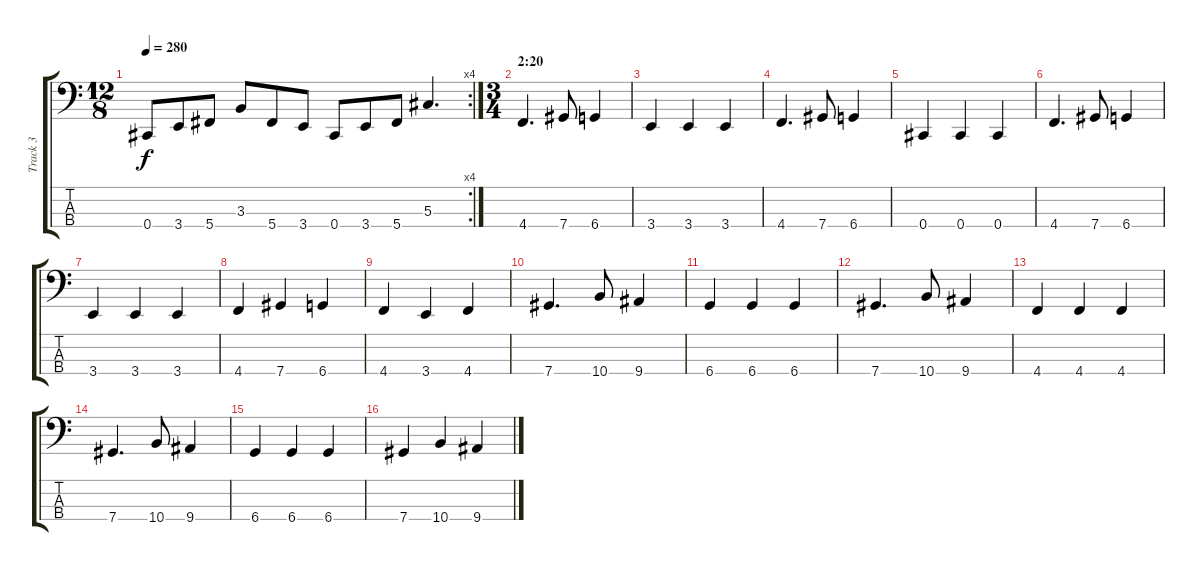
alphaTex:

\track ("Track 3" "Track 3") {instrument electricbasspick}
\staff {score tabs}
\tuning (Gb2 Db2 Ab1 Db1) {hide}
\rc 4
\ts (12 8)
\tempo 280
\clef f4
\ks c
0.4.8{dy f} 3.4.8 5.4.8 3.3.8 5.4.8 3.4.8 0.4.8 3.4.8 5.4.8 5.3.4{d} |
\ts (3 4)
\section ("" "2:20")
4.4.4{d} 7.4.8 6.4.4 |
3.4.4 3.4.4 3.4.4 |
4.4.4{d} 7.4.8 6.4.4 |
0.4.4 0.4.4 0.4.4 |
4.4.4{d} 7.4.8 6.4.4 |
3.4.4 3.4.4 3.4.4 |
4.4.4 7.4.4 6.4.4 |
4.4.4 3.4.4 4.4.4 |
7.4.4{d} 10.4.8 9.4.4 |
6.4.4 6.4.4 6.4.4 |
7.4.4{d} 10.4.8 9.4.4 |
4.4.4 4.4.4 4.4.4 |
7.4.4{d} 10.4.8 9.4.4 |
6.4.4 6.4.4 6.4.4 |
7.4.4 10.4.4 9.4.4
